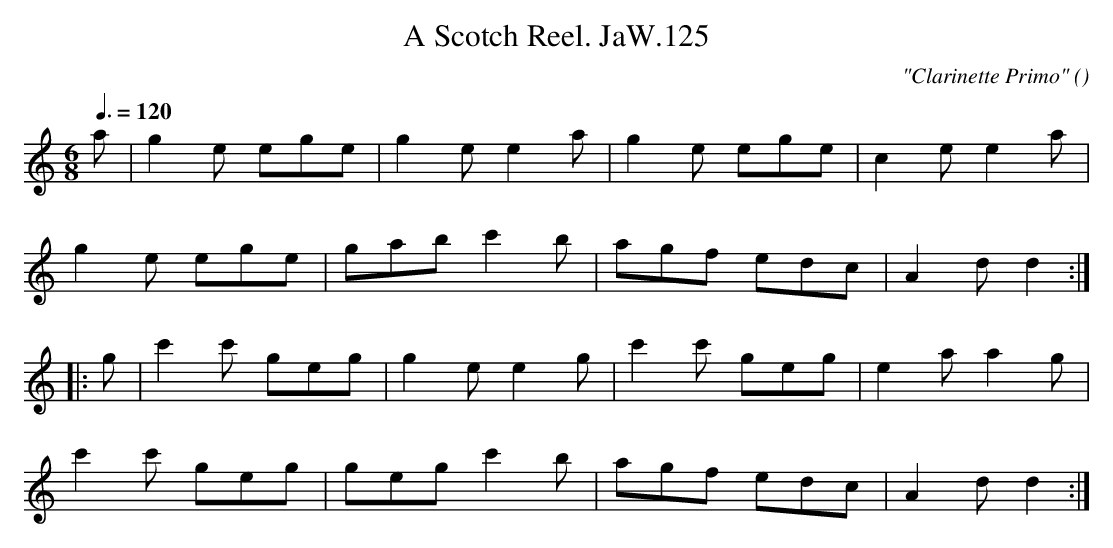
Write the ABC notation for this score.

X:1
T:Scotch Reel. JaW.125, A
M:6/8
L:1/8
Q:3/8=120
C:"Clarinette Primo"
O:
K:C
a|g2e ege|g2e e2a|g2e ege|c2e e2a|
g2e ege|gab c'2b|agf edc|A2d d2:|
|:g|c'2c' geg|g2e e2g|c'2c' geg|e2a a2g|
c'2c' geg|geg c'2b|agf edc|A2d d2:|
